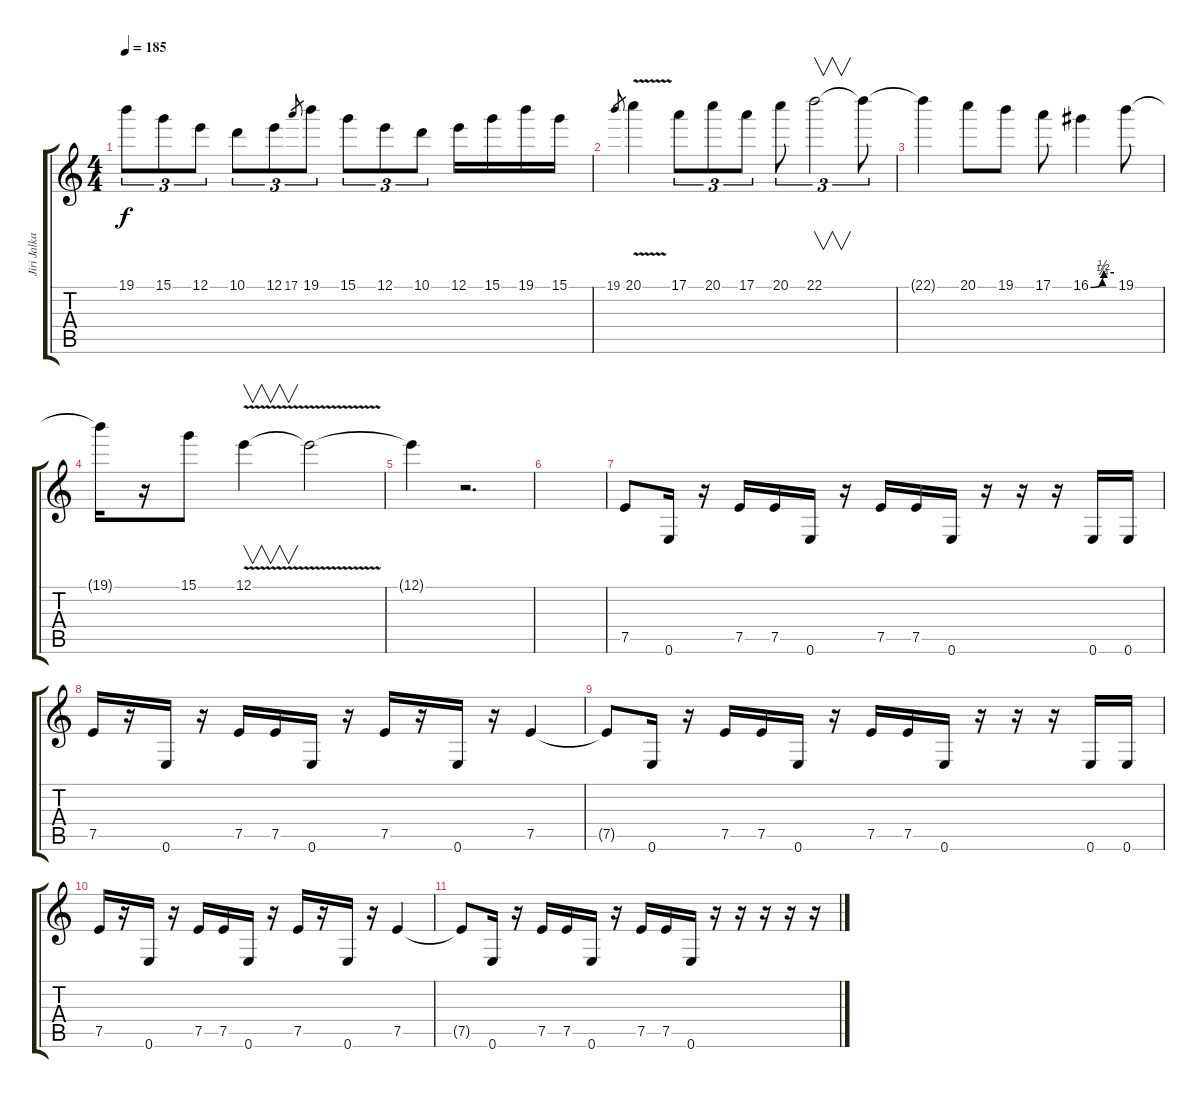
\track ("Jiri Jalkanen" "Jiri Jalka") {instrument distortionguitar}
\staff {score tabs}
\tuning (E4 B3 G3 D3 A2 E2) {hide}
\ts (4 4)
\tempo 185
\clef g2
\ks c
19.1.8{tu (3 2) dy f} 15.1.8{tu (3 2)} 12.1.8{tu (3 2)} 10.1.8{tu (3 2)} 12.1.8{tu (3 2)} 17.1.8{gr} 19.1.8{tu (3 2)} 15.1.8{tu (3 2)} 12.1.8{tu (3 2)} 10.1.8{tu (3 2)} 12.1.16 15.1.16 19.1.16 15.1.16 |
19.1.8{gr} 20.1{v}.4 17.1.8{tu (3 2)} 20.1.8{tu (3 2)} 17.1.8{tu (3 2)} 20.1.8{tu (3 2)} 22.1.2{v tu (3 2)} 22.1{t}.8{tu (3 2)} |
22.1{t}.4 20.1.8 19.1.8 17.1.8 16.1{be (custom 0 0 30 1 34 2 60 2)}.4 19.1.8 |
19.1{t}.16 r.16 15.1.8 12.1{v}.4{v} 12.1{t}.2 |
12.1{t}.4 r.2{d} |
|
7.5.8 0.6.16 r.16 7.5.16 7.5.16 0.6.16 r.16 7.5.16 7.5.16 0.6.16 r.16 r.16 r.16 0.6.16 0.6.16 |
7.5.16 r.16 0.6.16 r.16 7.5.16 7.5.16 0.6.16 r.16 7.5.16 r.16 0.6.16 r.16 7.5.4 |
7.5{t}.8 0.6.16 r.16 7.5.16 7.5.16 0.6.16 r.16 7.5.16 7.5.16 0.6.16 r.16 r.16 r.16 0.6.16 0.6.16 |
7.5.16 r.16 0.6.16 r.16 7.5.16 7.5.16 0.6.16 r.16 7.5.16 r.16 0.6.16 r.16 7.5.4 |
7.5{t}.8 0.6.16 r.16 7.5.16 7.5.16 0.6.16 r.16 7.5.16 7.5.16 0.6.16 r.16 r.16 r.16 r.16 r.16
